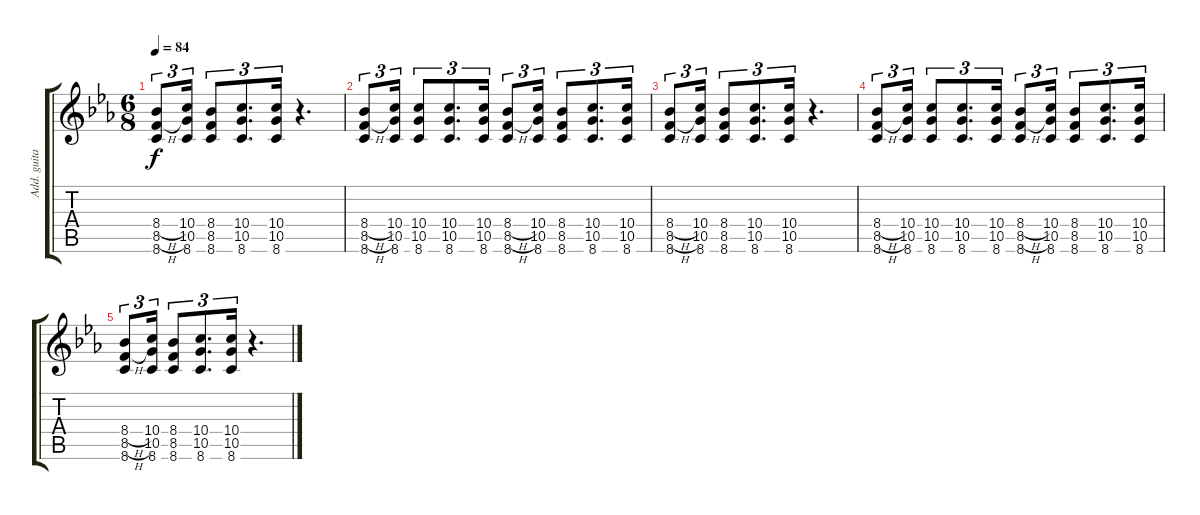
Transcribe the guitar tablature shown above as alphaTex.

\track ("Add. guitar" "Add. guita") {instrument distortionguitar}
\staff {score tabs}
\tuning (E4 B3 G3 D3 A2 E2) {hide}
\ts (6 8)
\tempo 84
\clef g2
\ks cminor
(8.4{h} 8.5{h} 8.6).8{tu (3 2) dy f} (10.4 10.5 8.6).16{tu (3 2)} (8.4 8.5 8.6).8{tu (3 2)} (10.4 10.5 8.6).8{d tu (3 2)} (10.4 10.5 8.6).16{tu (3 2)} r.4{d} |
(8.4{h} 8.5{h} 8.6).8{tu (3 2)} (10.4 10.5 8.6).16{tu (3 2)} (10.4 10.5 8.6).8{tu (3 2)} (10.4 10.5 8.6).8{d tu (3 2)} (10.4 10.5 8.6).16{tu (3 2)} (8.4{h} 8.5{h} 8.6).8{tu (3 2)} (10.4 10.5 8.6).16{tu (3 2)} (8.4 8.5 8.6).8{tu (3 2)} (10.4 10.5 8.6).8{d tu (3 2)} (10.4 10.5 8.6).16{tu (3 2)} |
(8.4{h} 8.5{h} 8.6).8{tu (3 2)} (10.4 10.5 8.6).16{tu (3 2)} (8.4 8.5 8.6).8{tu (3 2)} (10.4 10.5 8.6).8{d tu (3 2)} (10.4 10.5 8.6).16{tu (3 2)} r.4{d} |
(8.4{h} 8.5{h} 8.6).8{tu (3 2)} (10.4 10.5 8.6).16{tu (3 2)} (10.4 10.5 8.6).8{tu (3 2)} (10.4 10.5 8.6).8{d tu (3 2)} (10.4 10.5 8.6).16{tu (3 2)} (8.4{h} 8.5{h} 8.6).8{tu (3 2)} (10.4 10.5 8.6).16{tu (3 2)} (8.4 8.5 8.6).8{tu (3 2)} (10.4 10.5 8.6).8{d tu (3 2)} (10.4 10.5 8.6).16{tu (3 2)} |
(8.4{h} 8.5{h} 8.6).8{tu (3 2)} (10.4 10.5 8.6).16{tu (3 2)} (8.4 8.5 8.6).8{tu (3 2)} (10.4 10.5 8.6).8{d tu (3 2)} (10.4 10.5 8.6).16{tu (3 2)} r.4{d}
